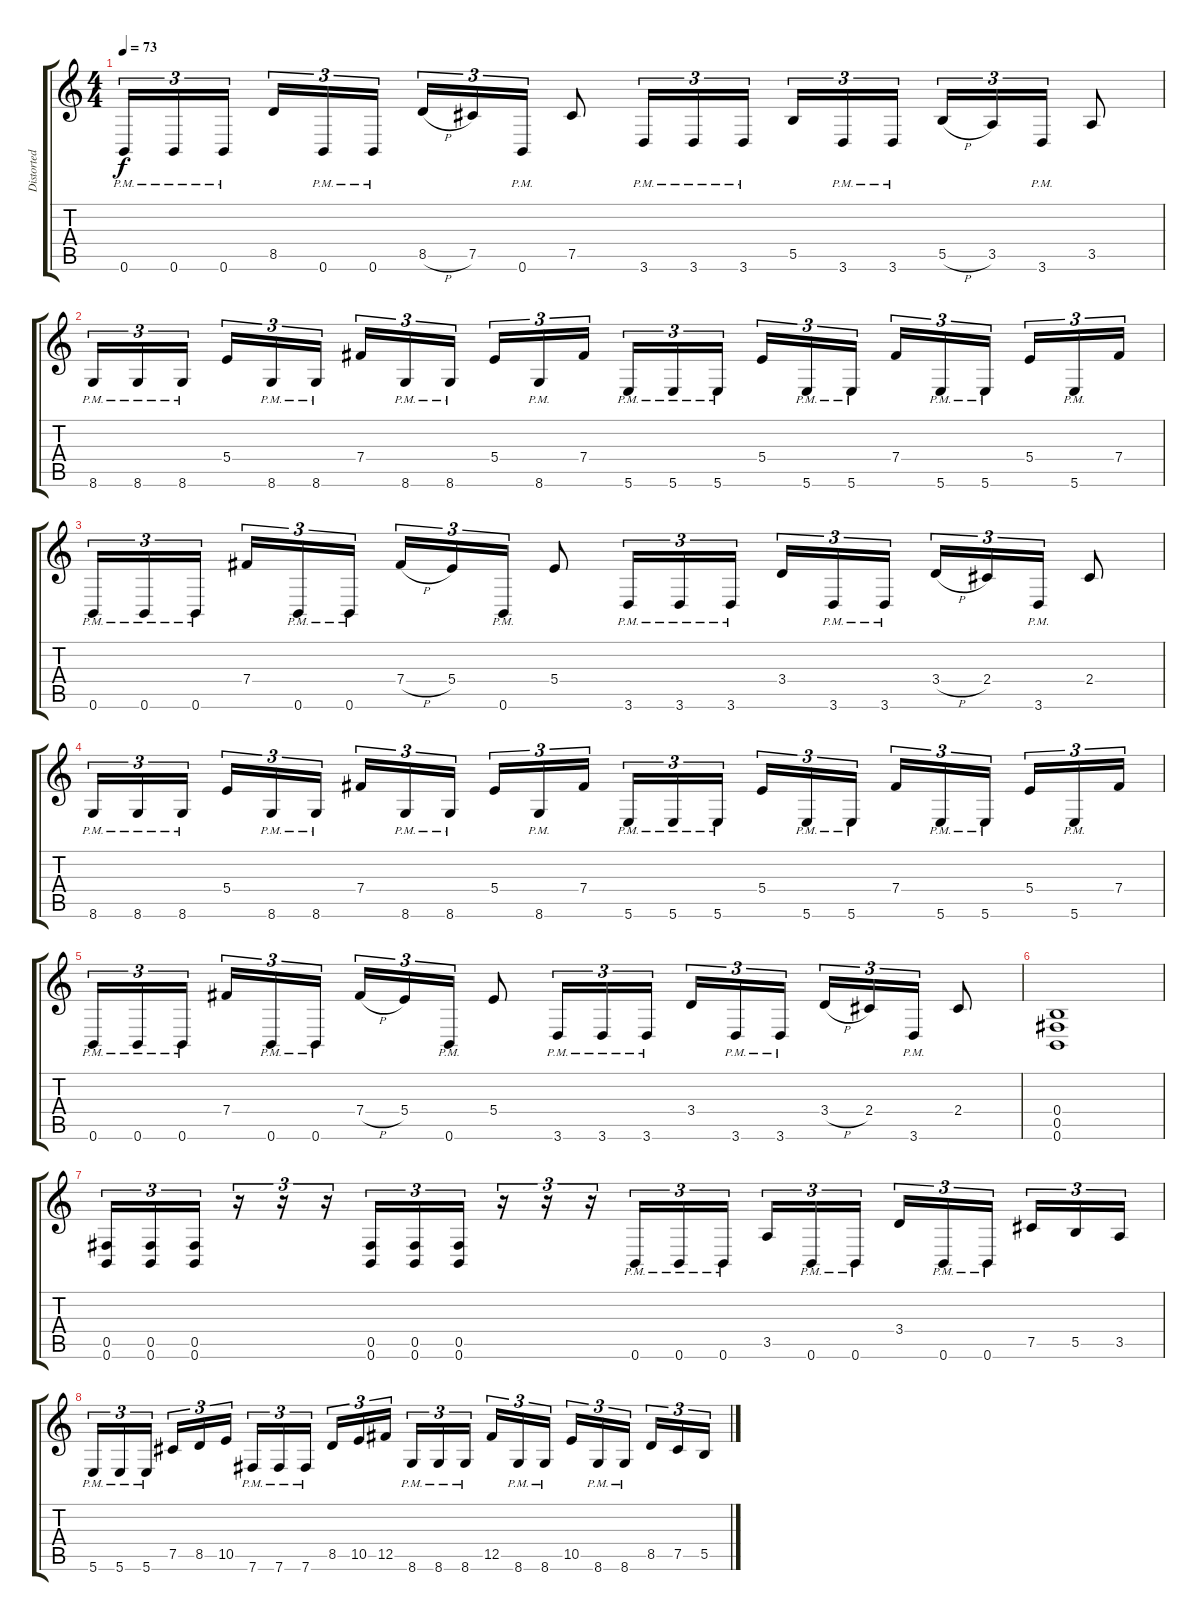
\track ("Distorted Left" "Distorted ") {instrument distortionguitar}
\staff {score tabs}
\tuning (Db4 Ab3 E3 B2 Gb2 B1) {hide}
\ts (4 4)
\tempo 73
\clef g2
\ks c
0.6{pm}.16{tu (3 2) dy f} 0.6{pm}.16{tu (3 2)} 0.6{pm}.16{tu (3 2)} 8.5.16{tu (3 2)} 0.6{pm}.16{tu (3 2)} 0.6{pm}.16{tu (3 2)} 8.5{h}.16{tu (3 2)} 7.5.16{tu (3 2)} 0.6{pm}.16{tu (3 2)} 7.5.8 3.6{pm}.16{tu (3 2)} 3.6{pm}.16{tu (3 2)} 3.6{pm}.16{tu (3 2)} 5.5.16{tu (3 2)} 3.6{pm}.16{tu (3 2)} 3.6{pm}.16{tu (3 2)} 5.5{h}.16{tu (3 2)} 3.5.16{tu (3 2)} 3.6{pm}.16{tu (3 2)} 3.5.8 |
8.6{pm}.16{tu (3 2)} 8.6{pm}.16{tu (3 2)} 8.6{pm}.16{tu (3 2)} 5.4.16{tu (3 2)} 8.6{pm}.16{tu (3 2)} 8.6{pm}.16{tu (3 2)} 7.4.16{tu (3 2)} 8.6{pm}.16{tu (3 2)} 8.6{pm}.16{tu (3 2)} 5.4.16{tu (3 2)} 8.6{pm}.16{tu (3 2)} 7.4.16{tu (3 2)} 5.6{pm}.16{tu (3 2)} 5.6{pm}.16{tu (3 2)} 5.6{pm}.16{tu (3 2)} 5.4.16{tu (3 2)} 5.6{pm}.16{tu (3 2)} 5.6{pm}.16{tu (3 2)} 7.4.16{tu (3 2)} 5.6{pm}.16{tu (3 2)} 5.6{pm}.16{tu (3 2)} 5.4.16{tu (3 2)} 5.6{pm}.16{tu (3 2)} 7.4.16{tu (3 2)} |
0.6{pm}.16{tu (3 2)} 0.6{pm}.16{tu (3 2)} 0.6{pm}.16{tu (3 2)} 7.4.16{tu (3 2)} 0.6{pm}.16{tu (3 2)} 0.6{pm}.16{tu (3 2)} 7.4{h}.16{tu (3 2)} 5.4.16{tu (3 2)} 0.6{pm}.16{tu (3 2)} 5.4.8 3.6{pm}.16{tu (3 2)} 3.6{pm}.16{tu (3 2)} 3.6{pm}.16{tu (3 2)} 3.4.16{tu (3 2)} 3.6{pm}.16{tu (3 2)} 3.6{pm}.16{tu (3 2)} 3.4{h}.16{tu (3 2)} 2.4.16{tu (3 2)} 3.6{pm}.16{tu (3 2)} 2.4.8 |
8.6{pm}.16{tu (3 2)} 8.6{pm}.16{tu (3 2)} 8.6{pm}.16{tu (3 2)} 5.4.16{tu (3 2)} 8.6{pm}.16{tu (3 2)} 8.6{pm}.16{tu (3 2)} 7.4.16{tu (3 2)} 8.6{pm}.16{tu (3 2)} 8.6{pm}.16{tu (3 2)} 5.4.16{tu (3 2)} 8.6{pm}.16{tu (3 2)} 7.4.16{tu (3 2)} 5.6{pm}.16{tu (3 2)} 5.6{pm}.16{tu (3 2)} 5.6{pm}.16{tu (3 2)} 5.4.16{tu (3 2)} 5.6{pm}.16{tu (3 2)} 5.6{pm}.16{tu (3 2)} 7.4.16{tu (3 2)} 5.6{pm}.16{tu (3 2)} 5.6{pm}.16{tu (3 2)} 5.4.16{tu (3 2)} 5.6{pm}.16{tu (3 2)} 7.4.16{tu (3 2)} |
0.6{pm}.16{tu (3 2)} 0.6{pm}.16{tu (3 2)} 0.6{pm}.16{tu (3 2)} 7.4.16{tu (3 2)} 0.6{pm}.16{tu (3 2)} 0.6{pm}.16{tu (3 2)} 7.4{h}.16{tu (3 2)} 5.4.16{tu (3 2)} 0.6{pm}.16{tu (3 2)} 5.4.8 3.6{pm}.16{tu (3 2)} 3.6{pm}.16{tu (3 2)} 3.6{pm}.16{tu (3 2)} 3.4.16{tu (3 2)} 3.6{pm}.16{tu (3 2)} 3.6{pm}.16{tu (3 2)} 3.4{h}.16{tu (3 2)} 2.4.16{tu (3 2)} 3.6{pm}.16{tu (3 2)} 2.4.8 |
(0.4 0.5 0.6).1 |
(0.5 0.6).16{tu (3 2)} (0.5 0.6).16{tu (3 2)} (0.5 0.6).16{tu (3 2)} r.16{tu (3 2)} r.16{tu (3 2)} r.16{tu (3 2)} (0.5 0.6).16{tu (3 2)} (0.5 0.6).16{tu (3 2)} (0.5 0.6).16{tu (3 2)} r.16{tu (3 2)} r.16{tu (3 2)} r.16{tu (3 2)} 0.6{pm}.16{tu (3 2)} 0.6{pm}.16{tu (3 2)} 0.6{pm}.16{tu (3 2)} 3.5.16{tu (3 2)} 0.6{pm}.16{tu (3 2)} 0.6{pm}.16{tu (3 2)} 3.4.16{tu (3 2)} 0.6{pm}.16{tu (3 2)} 0.6{pm}.16{tu (3 2)} 7.5.16{tu (3 2)} 5.5.16{tu (3 2)} 3.5.16{tu (3 2)} |
5.6{pm}.16{tu (3 2)} 5.6{pm}.16{tu (3 2)} 5.6{pm}.16{tu (3 2)} 7.5.16{tu (3 2)} 8.5.16{tu (3 2)} 10.5.16{tu (3 2)} 7.6{pm}.16{tu (3 2)} 7.6{pm}.16{tu (3 2)} 7.6{pm}.16{tu (3 2)} 8.5.16{tu (3 2)} 10.5.16{tu (3 2)} 12.5.16{tu (3 2)} 8.6{pm}.16{tu (3 2)} 8.6{pm}.16{tu (3 2)} 8.6{pm}.16{tu (3 2)} 12.5.16{tu (3 2)} 8.6{pm}.16{tu (3 2)} 8.6{pm}.16{tu (3 2)} 10.5.16{tu (3 2)} 8.6{pm}.16{tu (3 2)} 8.6{pm}.16{tu (3 2)} 8.5.16{tu (3 2)} 7.5.16{tu (3 2)} 5.5.16{tu (3 2)}
